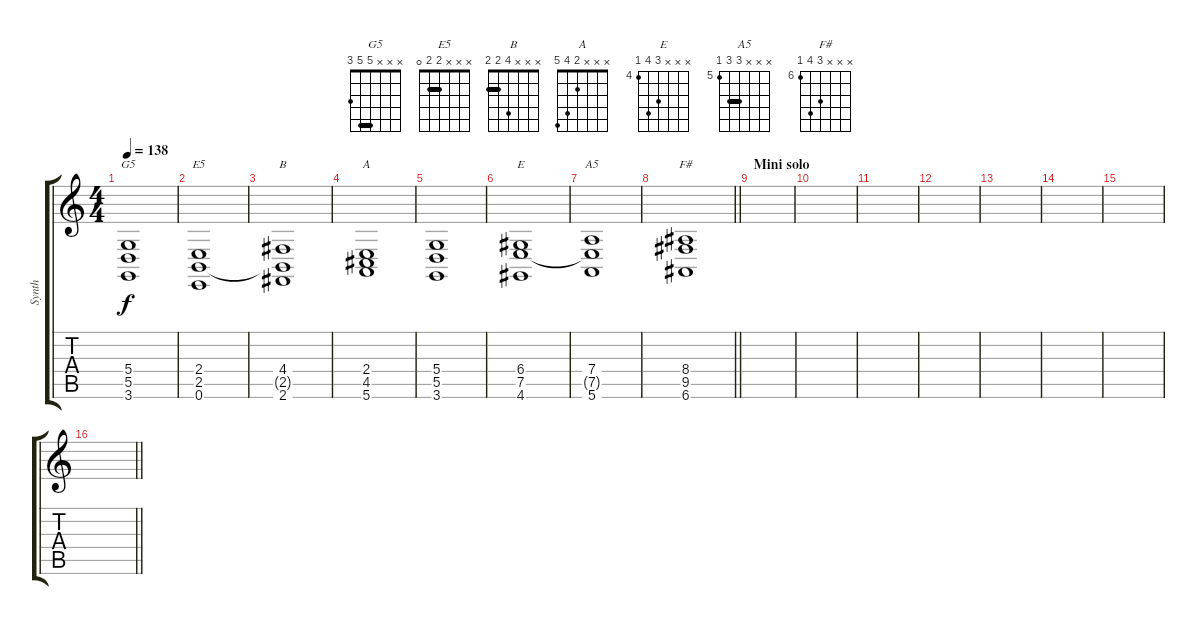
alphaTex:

\track ("Synth" "Synth") {instrument lead2sawtooth}
\staff {score tabs}
\tuning (E4 B3 G3 D3 A2 E2) {hide}
\chord ("G5" x x x 5 5 3) {barre 5}
\chord ("E5" x x x 2 2 0) {barre 2}
\chord ("B" x x x 4 2 2) {barre 2}
\chord ("A" x x x 2 4 5)
\chord ("E" x x x 6 7 4) {firstfret 4}
\chord ("A5" x x x 7 7 5) {firstfret 5 barre 7}
\chord ("F#" x x x 8 9 6) {firstfret 6}
\ts (4 4)
\tempo 138
\clef g2
\ks c
(5.4 5.5 3.6).1{ch "G5" dy f} |
(2.4 2.5 0.6).1{ch "E5"} |
(4.4 2.5{t} 2.6).1{ch "B"} |
(2.4 4.5 5.6).1{ch "A"} |
(5.4 5.5 3.6).1 |
(6.4 7.5 4.6).1{ch "E"} |
(7.4 7.5{t} 5.6).1{ch "A5"} |
\barLineRight lightlight
(8.4 9.5 6.6).1{ch "F#"} |
\section ("" "Mini solo")
|
|
|
|
|
|
|
\barLineRight lightlight
